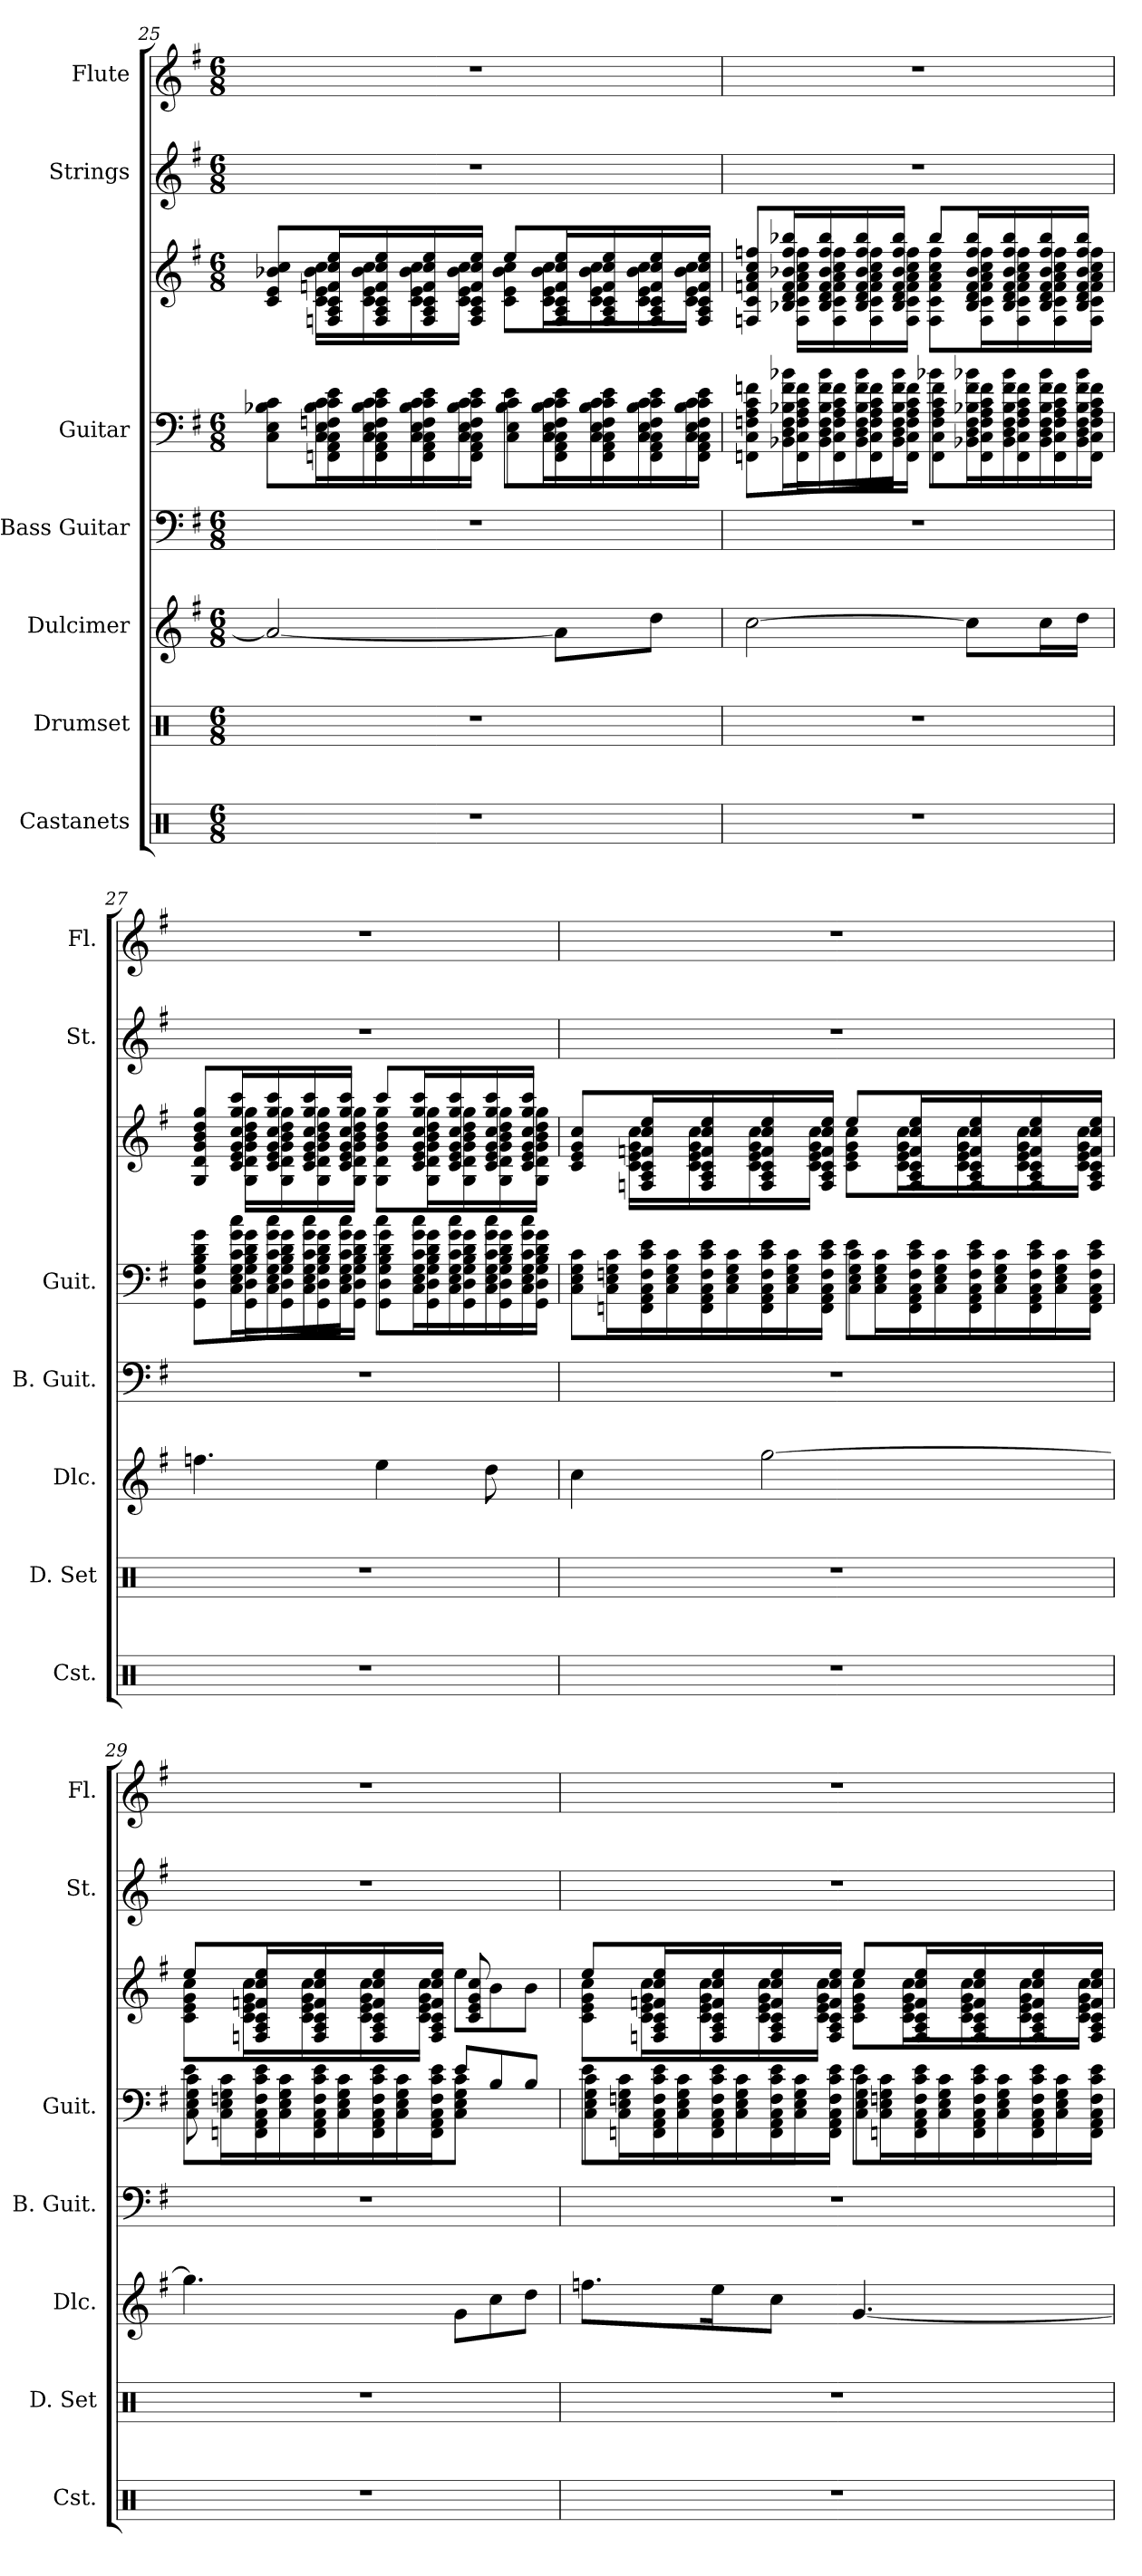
**kern	**kern	**kern	**kern	**kern	**kern	**kern	**kern
*part7	*part6	*part5	*part4	*part3	*part3	*part2	*part1
*staff8	*staff7	*staff6	*staff5	*staff4	*staff3	*staff2	*staff1
*I"Castanets	*I"Drumset	*I"Dulcimer	*I"Bass Guitar	*I"Guitar	*	*I"Strings	*I"Flute
*I'Cst.	*I'D. Set	*I'Dlc.	*I'B. Guit.	*I'Guit.	*	*I'St.	*I'Fl.
*clefX	*clefX	*clefG2	*clefF4	*	*clefG2	*clefG2	*clefG2
*	*	*	*ITrd7c12	*ITrd7c12	*ITrd7c12	*	*
*k[]	*k[]	*k[f#]	*k[f#]	*k[f#]	*k[f#]	*k[f#]	*k[f#]
*M6/8	*M6/8	*M6/8	*M6/8	*M6/8	*M6/8	*M6/8	*M6/8
=25	=25	=25	=25	=25	=25	=25	=25
*	*	*	*	*^	*^	*	*
2.r	2.r	2a/_	2.r	8CC\ 8EE\ 8BB-\ 8C\L	8ryy	8C/ 8E/ 8B-X/ 8c/L	8ryy	2.r	2.r
.	.	.	.	16FFFn\ 16AAA\ 16CC\ 16FFn\ 16C\ 16E\L	16CC\ 16EE\ 16BB-\ 16C\LL	16FFn/ 16AA/ 16C/ 16Fn/ 16c/ 16e/L	16C\ 16E\ 16B-\ 16c\LL	.	.
.	.	.	.	16FFF\ 16AAA\ 16CC\ 16FF\ 16C\ 16E\	16CC\ 16EE\ 16BB-\ 16C\	16FF/ 16AA/ 16C/ 16F/ 16c/ 16e/	16C\ 16E\ 16B-\ 16c\	.	.
.	.	.	.	16FFF\ 16AAA\ 16CC\ 16FF\ 16C\ 16E\	16CC\ 16EE\ 16BB-\ 16C\	16FF/ 16AA/ 16C/ 16F/ 16c/ 16e/	16C\ 16E\ 16B-\ 16c\	.	.
.	.	.	.	16FFF\ 16AAA\ 16CC\ 16FF\ 16C\ 16E\JJ	16CC\ 16EE\ 16BB-\ 16C\JJ	16FF/ 16AA/ 16C/ 16F/ 16c/ 16e/JJ	16C\ 16E\ 16B-\ 16c\JJ	.	.
.	.	.	.	8EL	8CC\ 8EE\ 8BB-\ 8C\L	8e/L	8C\ 8E\ 8B-\ 8c\L	.	.
.	.	8a\L]	.	16FFF\ 16AAA\ 16CC\ 16FF\ 16C\ 16E\L	16CC\ 16EE\ 16BB-\ 16C\L	16FF/ 16AA/ 16C/ 16F/ 16c/ 16e/L	16C\ 16E\ 16B-\ 16c\L	.	.
.	.	.	.	16FFF\ 16AAA\ 16CC\ 16FF\ 16C\ 16E\	16CC\ 16EE\ 16BB-\ 16C\	16FF/ 16AA/ 16C/ 16F/ 16c/ 16e/	16C\ 16E\ 16B-\ 16c\	.	.
.	.	8dd\J	.	16FFF\ 16AAA\ 16CC\ 16FF\ 16C\ 16E\	16CC\ 16EE\ 16BB-\ 16C\	16FF/ 16AA/ 16C/ 16F/ 16c/ 16e/	16C\ 16E\ 16B-\ 16c\	.	.
.	.	.	.	16FFF\ 16AAA\ 16CC\ 16FF\ 16C\ 16E\JJ	16CC\ 16EE\ 16BB-\ 16C\JJ	16FF/ 16AA/ 16C/ 16F/ 16c/ 16e/JJ	16C\ 16E\ 16B-\ 16c\JJ	.	.
=26	=26	=26	=26	=26	=26	=26	=26	=26	=26
2.r	2.r	[2cc\	2.r	8FFF\ 8CC\ 8FF\ 8AA\ 8C\ 8F\L	8ryy	8FFn/ 8C/ 8Fn/ 8A/ 8c/ 8fn/L	8ryy	2.r	2.r
.	.	.	.	16BBB-\ 16BB-\ 16DD\ 16FF\ 16F\ 16B-\L	16FFF\ 16AA\ 16CC\ 16FF\ 16C\ 16F\LL	16BB-X/ 16D/ 16F/ 16B-X/ 16f/ 16b-X/L	16FF\ 16C\ 16F\ 16A\ 16c\ 16f\LL	.	.
.	.	.	.	16BBB-\ 16BB-\ 16DD\ 16FF\ 16F\ 16B-\	16FFF\ 16AA\ 16CC\ 16FF\ 16C\ 16F\	16BB-/ 16D/ 16F/ 16B-/ 16f/ 16b-/	16FF\ 16C\ 16F\ 16A\ 16c\ 16f\	.	.
.	.	.	.	16BBB-\ 16BB-\ 16DD\ 16FF\ 16F\ 16B-\	16FFF\ 16AA\ 16CC\ 16FF\ 16C\ 16F\	16BB-/ 16D/ 16F/ 16B-/ 16f/ 16b-/	16FF\ 16C\ 16F\ 16A\ 16c\ 16f\	.	.
.	.	.	.	16BBB-\ 16BB-\ 16DD\ 16FF\ 16F\ 16B-\JJ	16FFF\ 16AA\ 16CC\ 16FF\ 16C\ 16F\JJ	16BB-/ 16D/ 16F/ 16B-/ 16f/ 16b-/JJ	16FF\ 16C\ 16F\ 16A\ 16c\ 16f\JJ	.	.
.	.	.	.	8B-XL	8FFF\ 8AA\ 8CC\ 8FF\ 8F\ 8C\L	8b-/L	8FF\ 8C\ 8F\ 8A\ 8c\ 8f\L	.	.
.	.	8cc\L]	.	16BBB-X\ 16BB-X\ 16DD\ 16FF\ 16F\ 16B-X\L	16FFF\ 16AA\ 16CC\ 16FF\ 16C\ 16F\L	16BB-/ 16D/ 16F/ 16B-/ 16f/ 16b-/L	16FF\ 16C\ 16F\ 16A\ 16c\ 16f\L	.	.
.	.	.	.	16BBB-\ 16BB-\ 16DD\ 16FF\ 16F\ 16B-\	16FFF\ 16AA\ 16CC\ 16FF\ 16C\ 16F\	16BB-/ 16D/ 16F/ 16B-/ 16f/ 16b-/	16FF\ 16C\ 16F\ 16A\ 16c\ 16f\	.	.
.	.	16cc\L	.	16BBB-\ 16BB-\ 16DD\ 16FF\ 16F\ 16B-\	16FFF\ 16AA\ 16CC\ 16FF\ 16C\ 16F\	16BB-/ 16D/ 16F/ 16B-/ 16f/ 16b-/	16FF\ 16C\ 16F\ 16A\ 16c\ 16f\	.	.
.	.	16dd\JJ	.	16BBB-\ 16BB-\ 16DD\ 16FF\ 16F\ 16B-\JJ	16FFF\ 16AA\ 16CC\ 16FF\ 16C\ 16F\JJ	16BB-/ 16D/ 16F/ 16B-/ 16f/ 16b-/JJ	16FF\ 16C\ 16F\ 16A\ 16c\ 16f\JJ	.	.
=27	=27	=27	=27	=27	=27	=27	=27	=27	=27
2.r	2.r	4.ffn\	2.r	8GGG\ 8DD\ 8GG\ 8BB\ 8D\ 8G\L	8ryy	8GG/ 8D/ 8G/ 8B/ 8d/ 8g/L	8ryy	2.r	2.r
.	.	.	.	16CC\ 16C\ 16EE\ 16GG\ 16G\ 16c\L	16GGG\ 16BB\ 16DD\ 16D\ 16GG\ 16G\LL	16C/ 16E/ 16G/ 16c/ 16g/ 16cc/L	16GG\ 16D\ 16G\ 16B\ 16d\ 16g\LL	.	.
.	.	.	.	16CC\ 16C\ 16EE\ 16GG\ 16G\ 16c\	16GGG\ 16BB\ 16DD\ 16D\ 16GG\ 16G\	16C/ 16E/ 16G/ 16c/ 16g/ 16cc/	16GG\ 16D\ 16G\ 16B\ 16d\ 16g\	.	.
.	.	.	.	16CC\ 16C\ 16EE\ 16GG\ 16G\ 16c\	16GGG\ 16BB\ 16DD\ 16D\ 16GG\ 16G\	16C/ 16E/ 16G/ 16c/ 16g/ 16cc/	16GG\ 16D\ 16G\ 16B\ 16d\ 16g\	.	.
.	.	.	.	16CC\ 16C\ 16EE\ 16GG\ 16G\ 16c\JJ	16GGG\ 16BB\ 16DD\ 16D\ 16GG\ 16G\JJ	16C/ 16E/ 16G/ 16c/ 16g/ 16cc/JJ	16GG\ 16D\ 16G\ 16B\ 16d\ 16g\JJ	.	.
.	.	4ee\	.	8cL	8GGG\ 8DD\ 8GG\ 8BB\ 8D\ 8G\L	8cc/L	8GG\ 8D\ 8G\ 8B\ 8d\ 8g\L	.	.
.	.	.	.	16CC\ 16C\ 16EE\ 16GG\ 16G\ 16c\L	16GGG\ 16BB\ 16DD\ 16D\ 16GG\ 16G\L	16C/ 16E/ 16G/ 16c/ 16g/ 16cc/L	16GG\ 16D\ 16G\ 16B\ 16d\ 16g\L	.	.
.	.	.	.	16CC\ 16C\ 16EE\ 16GG\ 16G\ 16c\	16GGG\ 16BB\ 16DD\ 16D\ 16GG\ 16G\	16C/ 16E/ 16G/ 16c/ 16g/ 16cc/	16GG\ 16D\ 16G\ 16B\ 16d\ 16g\	.	.
.	.	8dd\	.	16CC\ 16C\ 16EE\ 16GG\ 16G\ 16c\	16GGG\ 16BB\ 16DD\ 16D\ 16GG\ 16G\	16C/ 16E/ 16G/ 16c/ 16g/ 16cc/	16GG\ 16D\ 16G\ 16B\ 16d\ 16g\	.	.
.	.	.	.	16CC\ 16C\ 16EE\ 16GG\ 16G\ 16c\JJ	16GGG\ 16BB\ 16DD\ 16D\ 16GG\ 16G\JJ	16C/ 16E/ 16G/ 16c/ 16g/ 16cc/JJ	16GG\ 16D\ 16G\ 16B\ 16d\ 16g\JJ	.	.
!!LO:LB:g=z
=28	=28	=28	=28	=28	=28	=28	=28	=28	=28
2.r	2.r	4cc\	2.r	8CC\ 8EE\ 8GG\ 8C\L	8ryy	8C/ 8E/ 8G/ 8c/L	8ryy	2.r	2.r
.	.	.	.	16FFFn\ 16AAA\ 16CC\ 16FFn\ 16C\ 16E\L	16CC\ 16EE\ 16GG\ 16C\LL	16FFn/ 16AA/ 16C/ 16Fn/ 16c/ 16e/L	16C\ 16E\ 16G\ 16c\LL	.	.
.	.	.	.	16FFF\ 16AAA\ 16CC\ 16FF\ 16C\ 16E\	16CC\ 16EE\ 16GG\ 16C\	16FF/ 16AA/ 16C/ 16F/ 16c/ 16e/	16C\ 16E\ 16G\ 16c\	.	.
.	.	[2gg\	.	16FFF\ 16AAA\ 16CC\ 16FF\ 16C\ 16E\	16CC\ 16EE\ 16GG\ 16C\	16FF/ 16AA/ 16C/ 16F/ 16c/ 16e/	16C\ 16E\ 16G\ 16c\	.	.
.	.	.	.	16FFF\ 16AAA\ 16CC\ 16FF\ 16C\ 16E\JJ	16CC\ 16EE\ 16GG\ 16C\JJ	16FF/ 16AA/ 16C/ 16F/ 16c/ 16e/JJ	16C\ 16E\ 16G\ 16c\JJ	.	.
.	.	.	.	8EL	8CC\ 8EE\ 8GG\ 8C\L	8e/L	8C\ 8E\ 8G\ 8c\L	.	.
.	.	.	.	16FFF\ 16AAA\ 16CC\ 16FF\ 16C\ 16E\L	16CC\ 16EE\ 16GG\ 16C\L	16FF/ 16AA/ 16C/ 16F/ 16c/ 16e/L	16C\ 16E\ 16G\ 16c\L	.	.
.	.	.	.	16FFF\ 16AAA\ 16CC\ 16FF\ 16C\ 16E\	16CC\ 16EE\ 16GG\ 16C\	16FF/ 16AA/ 16C/ 16F/ 16c/ 16e/	16C\ 16E\ 16G\ 16c\	.	.
.	.	.	.	16FFF\ 16AAA\ 16CC\ 16FF\ 16C\ 16E\	16CC\ 16EE\ 16GG\ 16C\	16FF/ 16AA/ 16C/ 16F/ 16c/ 16e/	16C\ 16E\ 16G\ 16c\	.	.
.	.	.	.	16FFF\ 16AAA\ 16CC\ 16FF\ 16C\ 16E\JJ	16CC\ 16EE\ 16GG\ 16C\JJ	16FF/ 16AA/ 16C/ 16F/ 16c/ 16e/JJ	16C\ 16E\ 16G\ 16c\JJ	.	.
=29	=29	=29	=29	=29	=29	=29	=29	=29	=29
2.r	2.r	4.gg\]	2.r	8EL	8CC 8EE 8GG 8C	8e/L	8C\ 8E\ 8G\ 8c\L	2.r	2.r
.	.	.	.	16FFF\ 16AAA\ 16CC\ 16FF\ 16C\ 16E\L	16CC\ 16EE\ 16GG\ 16C\LL	16FFn/ 16AA/ 16C/ 16Fn/ 16c/ 16e/L	16C\ 16E\ 16G\ 16c\L	.	.
.	.	.	.	16FFF\ 16AAA\ 16CC\ 16FF\ 16C\ 16E\	16CC\ 16EE\ 16GG\ 16C\	16FF/ 16AA/ 16C/ 16F/ 16c/ 16e/	16C\ 16E\ 16G\ 16c\	.	.
.	.	.	.	16FFF\ 16AAA\ 16CC\ 16FF\ 16C\ 16E\	16CC\ 16EE\ 16GG\ 16C\	16FF/ 16AA/ 16C/ 16F/ 16c/ 16e/	16C\ 16E\ 16G\ 16c\	.	.
.	.	.	.	16FFF\ 16AAA\ 16CC\ 16FF\ 16C\ 16E\JJ	16CC\ 16EE\ 16GG\ 16C\J	16FF/ 16AA/ 16C/ 16F/ 16c/ 16e/JJ	16C\ 16E\ 16G\ 16c\JJ	.	.
.	.	8g\L	.	8EL	8CC\ 8EE\ 8GG\ 8C\J	8e\L	8C/ 8E/ 8G/ 8c/	.	.
.	.	8cc\	.	8BB	4ryy	8B\	4ryy	.	.
.	.	8dd\J	.	8BBJ	.	8B\J	.	.	.
=30	=30	=30	=30	=30	=30	=30	=30	=30	=30
2.r	2.r	8.ffn\L	2.r	8EL	8CC\ 8EE\ 8GG\ 8C\L	8e/L	8C\ 8E\ 8G\ 8c\L	2.r	2.r
.	.	.	.	16FFF\ 16AAA\ 16CC\ 16FF\ 16C\ 16E\L	16CC\ 16EE\ 16GG\ 16C\L	16FFn/ 16AA/ 16C/ 16Fn/ 16c/ 16e/L	16C\ 16E\ 16G\ 16c\L	.	.
.	.	16ee\K	.	16FFF\ 16AAA\ 16CC\ 16FF\ 16C\ 16E\	16CC\ 16EE\ 16GG\ 16C\	16FF/ 16AA/ 16C/ 16F/ 16c/ 16e/	16C\ 16E\ 16G\ 16c\	.	.
.	.	8cc\J	.	16FFF\ 16AAA\ 16CC\ 16FF\ 16C\ 16E\	16CC\ 16EE\ 16GG\ 16C\	16FF/ 16AA/ 16C/ 16F/ 16c/ 16e/	16C\ 16E\ 16G\ 16c\	.	.
.	.	.	.	16FFF\ 16AAA\ 16CC\ 16FF\ 16C\ 16E\JJ	16CC\ 16EE\ 16GG\ 16C\JJ	16FF/ 16AA/ 16C/ 16F/ 16c/ 16e/JJ	16C\ 16E\ 16G\ 16c\JJ	.	.
.	.	[4.g/	.	8EL	8CC\ 8EE\ 8GG\ 8C\L	8e/L	8C\ 8E\ 8G\ 8c\L	.	.
.	.	.	.	16FFFn\ 16AAA\ 16CC\ 16FFn\ 16C\ 16E\L	16CC\ 16EE\ 16GG\ 16C\L	16FF/ 16AA/ 16C/ 16F/ 16c/ 16e/L	16C\ 16E\ 16G\ 16c\L	.	.
.	.	.	.	16FFF\ 16AAA\ 16CC\ 16FF\ 16C\ 16E\	16CC\ 16EE\ 16GG\ 16C\	16FF/ 16AA/ 16C/ 16F/ 16c/ 16e/	16C\ 16E\ 16G\ 16c\	.	.
.	.	.	.	16FFF\ 16AAA\ 16CC\ 16FF\ 16C\ 16E\	16CC\ 16EE\ 16GG\ 16C\	16FF/ 16AA/ 16C/ 16F/ 16c/ 16e/	16C\ 16E\ 16G\ 16c\	.	.
.	.	.	.	16FFF\ 16AAA\ 16CC\ 16FF\ 16C\ 16E\JJ	16CC\ 16EE\ 16GG\ 16C\JJ	16FF/ 16AA/ 16C/ 16F/ 16c/ 16e/JJ	16C\ 16E\ 16G\ 16c\JJ	.	.
*	*	*	*	*v	*v	*	*	*	*
*	*	*	*	*	*v	*v	*	*
=	=	=	=	=	=	=	=
*-	*-	*-	*-	*-	*-	*-	*-
